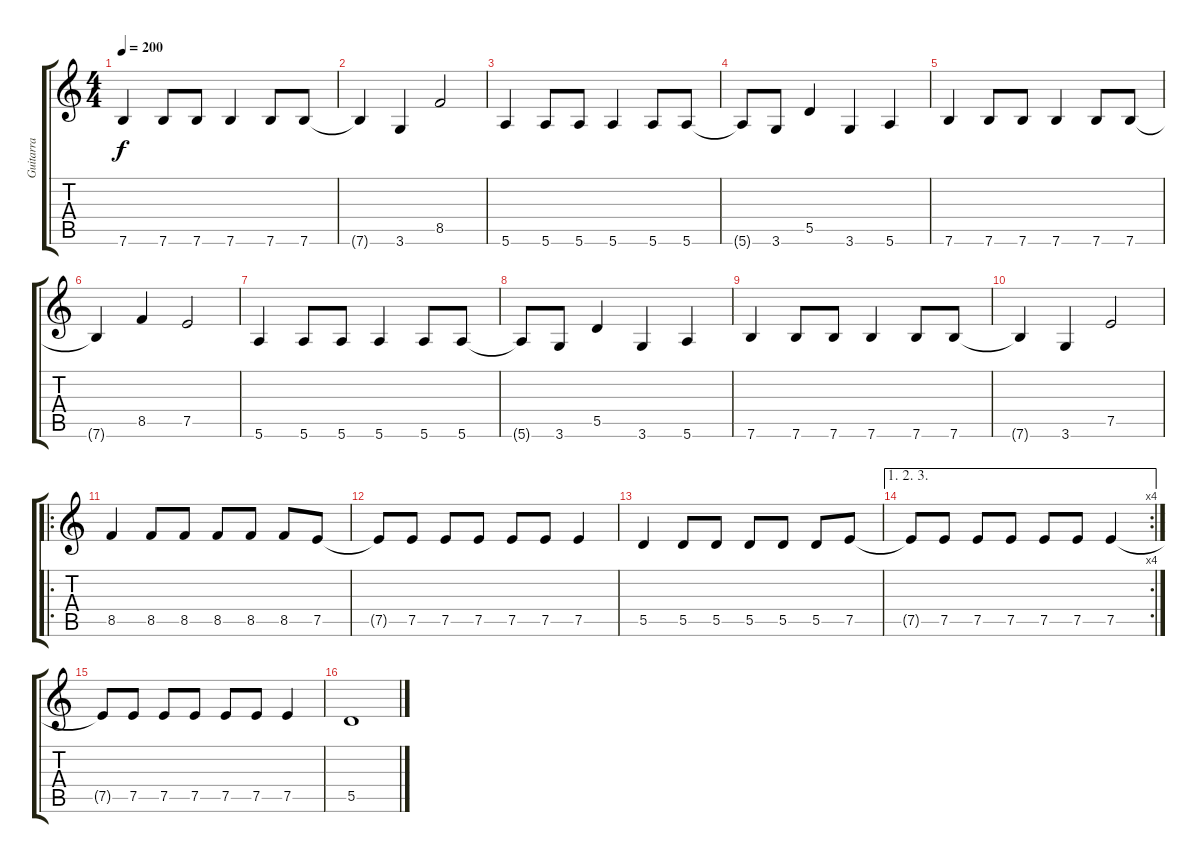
\track ("Guitarra" "Guitarra") {instrument electricguitarclean}
\staff {score tabs}
\tuning (E4 B3 G3 D3 A2 E2) {hide}
\ts (4 4)
\tempo 200
\clef g2
\ks c
7.6.4{dy f} 7.6.8 7.6.8 7.6.4 7.6.8 7.6.8 |
7.6{t}.4 3.6.4 8.5.2 |
5.6.4 5.6.8 5.6.8 5.6.4 5.6.8 5.6.8 |
5.6{t}.8 3.6.8 5.5.4 3.6.4 5.6.4 |
7.6.4 7.6.8 7.6.8 7.6.4 7.6.8 7.6.8 |
7.6{t}.4 8.5.4 7.5.2 |
5.6.4 5.6.8 5.6.8 5.6.4 5.6.8 5.6.8 |
5.6{t}.8 3.6.8 5.5.4 3.6.4 5.6.4 |
7.6.4 7.6.8 7.6.8 7.6.4 7.6.8 7.6.8 |
7.6{t}.4 3.6.4 7.5.2 |
\ro
8.5.4 8.5.8 8.5.8 8.5.8 8.5.8 8.5.8 7.5.8 |
7.5{t}.8 7.5.8 7.5.8 7.5.8 7.5.8 7.5.8 7.5.4 |
5.5.4 5.5.8 5.5.8 5.5.8 5.5.8 5.5.8 7.5.8 |
\ae (1 2 3)
\rc 4
7.5{t}.8 7.5.8 7.5.8 7.5.8 7.5.8 7.5.8 7.5.4 |
7.5{t}.8 7.5.8 7.5.8 7.5.8 7.5.8 7.5.8 7.5.4 |
5.5.1
